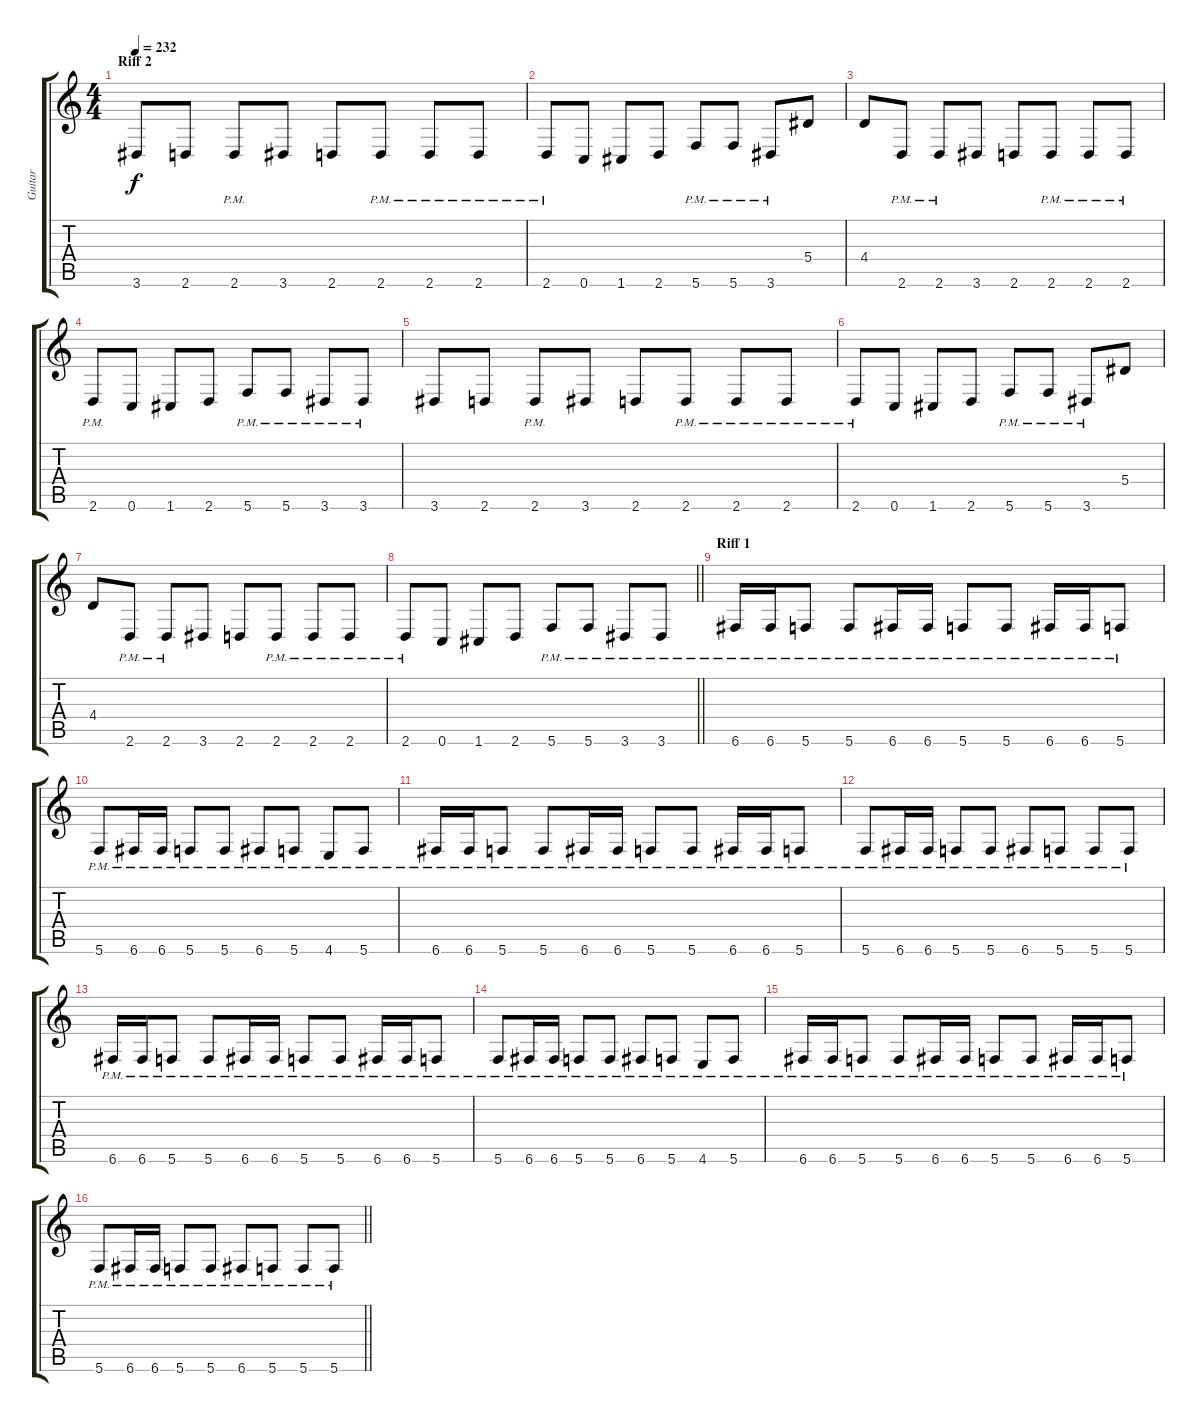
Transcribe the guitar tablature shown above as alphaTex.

\track ("Guitar" "Guitar") {instrument distortionguitar}
\staff {score tabs}
\tuning (C4 G3 Eb3 Bb2 F2 C2) {hide}
\ts (4 4)
\section ("" "Riff 2")
\tempo 232
\clef g2
\ks c
3.6.8{dy f} 2.6.8 2.6{pm}.8 3.6.8 2.6.8 2.6{pm}.8 2.6{pm}.8 2.6{pm}.8 |
2.6{pm}.8 0.6.8 1.6.8 2.6.8 5.6{pm}.8 5.6{pm}.8 3.6{pm}.8 5.4.8 |
4.4.8 2.6{pm}.8 2.6{pm}.8 3.6.8 2.6.8 2.6{pm}.8 2.6{pm}.8 2.6{pm}.8 |
2.6{pm}.8 0.6.8 1.6.8 2.6.8 5.6{pm}.8 5.6{pm}.8 3.6{pm}.8 3.6{pm}.8 |
3.6.8 2.6.8 2.6{pm}.8 3.6.8 2.6.8 2.6{pm}.8 2.6{pm}.8 2.6{pm}.8 |
2.6{pm}.8 0.6.8 1.6.8 2.6.8 5.6{pm}.8 5.6{pm}.8 3.6{pm}.8 5.4.8 |
4.4.8 2.6{pm}.8 2.6{pm}.8 3.6.8 2.6.8 2.6{pm}.8 2.6{pm}.8 2.6{pm}.8 |
\barLineRight lightlight
2.6{pm}.8 0.6.8 1.6.8 2.6.8 5.6{pm}.8 5.6{pm}.8 3.6{pm}.8 3.6{pm}.8 |
\section ("" "Riff 1")
6.6{pm}.16 6.6{pm}.16 5.6{pm}.8 5.6{pm}.8 6.6{pm}.16 6.6{pm}.16 5.6{pm}.8 5.6{pm}.8 6.6{pm}.16 6.6{pm}.16 5.6{pm}.8 |
5.6{pm}.8 6.6{pm}.16 6.6{pm}.16 5.6{pm}.8 5.6{pm}.8 6.6{pm}.8 5.6{pm}.8 4.6{pm}.8 5.6{pm}.8 |
6.6{pm}.16 6.6{pm}.16 5.6{pm}.8 5.6{pm}.8 6.6{pm}.16 6.6{pm}.16 5.6{pm}.8 5.6{pm}.8 6.6{pm}.16 6.6{pm}.16 5.6{pm}.8 |
5.6{pm}.8 6.6{pm}.16 6.6{pm}.16 5.6{pm}.8 5.6{pm}.8 6.6{pm}.8 5.6{pm}.8 5.6{pm}.8 5.6{pm}.8 |
6.6{pm}.16 6.6{pm}.16 5.6{pm}.8 5.6{pm}.8 6.6{pm}.16 6.6{pm}.16 5.6{pm}.8 5.6{pm}.8 6.6{pm}.16 6.6{pm}.16 5.6{pm}.8 |
5.6{pm}.8 6.6{pm}.16 6.6{pm}.16 5.6{pm}.8 5.6{pm}.8 6.6{pm}.8 5.6{pm}.8 4.6{pm}.8 5.6{pm}.8 |
6.6{pm}.16 6.6{pm}.16 5.6{pm}.8 5.6{pm}.8 6.6{pm}.16 6.6{pm}.16 5.6{pm}.8 5.6{pm}.8 6.6{pm}.16 6.6{pm}.16 5.6{pm}.8 |
\barLineRight lightlight
5.6{pm}.8 6.6{pm}.16 6.6{pm}.16 5.6{pm}.8 5.6{pm}.8 6.6{pm}.8 5.6{pm}.8 5.6{pm}.8 5.6{pm}.8
